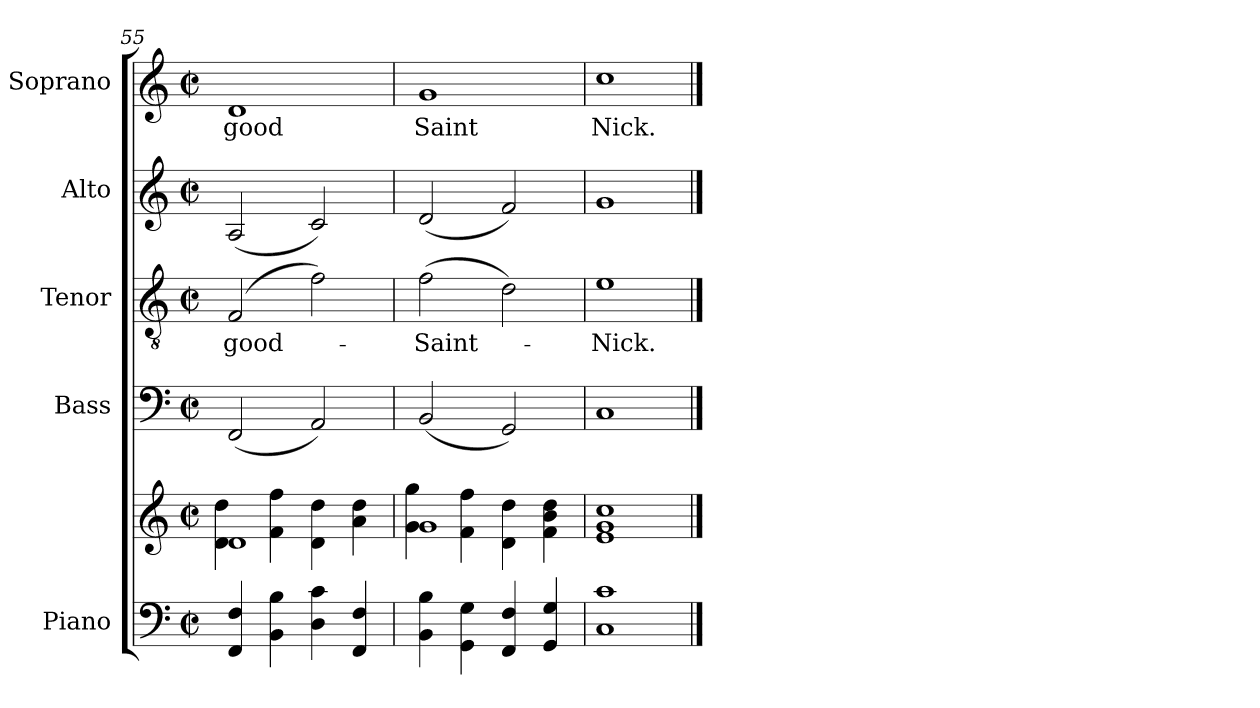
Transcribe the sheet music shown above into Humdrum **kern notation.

**kern	**kern	**kern	**kern	**text	**kern	**kern	**text
*part5	*part5	*part4	*part3	*part3	*part2	*part1	*part1
*staff6	*staff5	*staff4	*staff3	*staff3	*staff2	*staff1	*staff1
*I"Piano	*	*I"Bass	*I"Tenor	*	*I"Alto	*I"Soprano	*
*I'Pno.	*	*I'B	*I'T	*	*I'A	*I'S	*
*clefF4	*clefG2	*clefF4	*clefGv2	*	*clefG2	*clefG2	*
*k[]	*k[]	*k[]	*k[]	*	*k[]	*k[]	*
*C:	*C:	*C:	*C:	*	*C:	*C:	*
*M2/2	*M2/2	*M2/2	*M2/2	*	*M2/2	*M2/2	*
*met(c|)	*met(c|)	*met(c|)	*met(c|)	*	*met(c|)	*met(c|)	*
=55	=55	=55	=55	=55	=55	=55	=55
*	*^	*	*	*	*	*	*
!	!	!	!	!	!LO:LY:b	!	!	!LO:LY:b
4FF/ 4F/	1d	4d\ 4dd\	(<2FF/	(2F/	good-	(<2A/	1d	good
4BB\ 4B\	.	4f\ 4ff\	.	.	.	.	.	.
4D\ 4c\	.	4d\ 4dd\	2AA/)	2f\)	.	2c/)	.	.
4FF/ 4F/	.	4a\ 4dd\	.	.	.	.	.	.
=56	=56	=56	=56	=56	=56	=56	=56	=56
!	!	!	!	!	!LO:LY:b	!	!	!LO:LY:b
4BB\ 4B\	1g	4g\ 4gg\	(<2BB/	(>2f\	-Saint-	(<2d/	1g	Saint
4GG\ 4G\	.	4f\ 4ff\	.	.	.	.	.	.
4FF/ 4F/	.	4d\ 4dd\	2GG/)	2d\)	.	2f/)	.	.
4GG/ 4G/	.	4f\ 4b\ 4dd\	.	.	.	.	.	.
=57	=57	=57	=57	=57	=57	=57	=57	=57
*^	*	*	*	*	*	*	*	*
!	!	!	!	!	!	!LO:LY:b	!	!	!LO:LY:b
1c	1C	1cc	1e 1g	1C	1e	-Nick.	1g	1cc	Nick.
*v	*v	*	*	*	*	*	*	*	*
*	*v	*v	*	*	*	*	*	*
==	==	==	==	==	==	==	==
*-	*-	*-	*-	*-	*-	*-	*-
